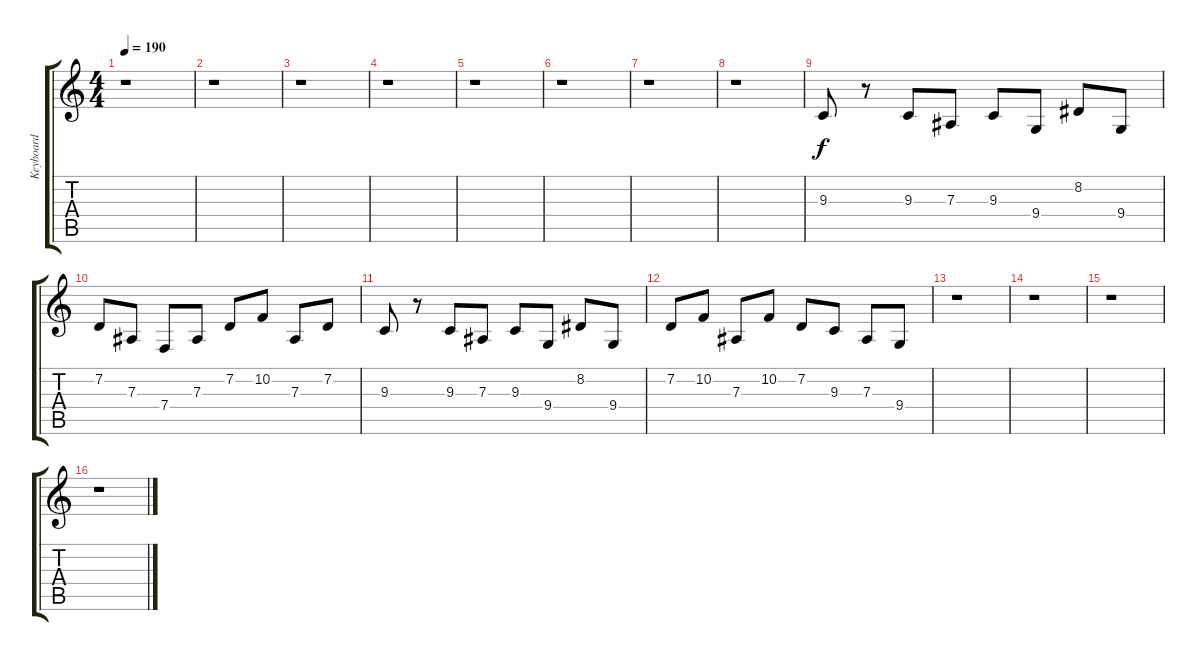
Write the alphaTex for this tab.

\track ("Keyboard" "Keyboard") {instrument stringensemble1}
\staff {score tabs}
\tuning (C4 G3 Eb3 Bb2 F2 C2) {hide}
\ts (4 4)
\tempo 190
\clef g2
\ks c
r.1{dy f instrument stringensemble1} |
r.1 |
r.1 |
r.1 |
r.1 |
r.1 |
r.1 |
r.1 |
9.3.8 r.8 9.3.8 7.3.8 9.3.8 9.4.8 8.2.8 9.4.8 |
7.2.8 7.3.8 7.4.8 7.3.8 7.2.8 10.2.8 7.3.8 7.2.8 |
9.3.8 r.8 9.3.8 7.3.8 9.3.8 9.4.8 8.2.8 9.4.8 |
7.2.8 10.2.8 7.3.8 10.2.8 7.2.8 9.3.8 7.3.8 9.4.8 |
r.1 |
r.1 |
r.1 |
r.1
